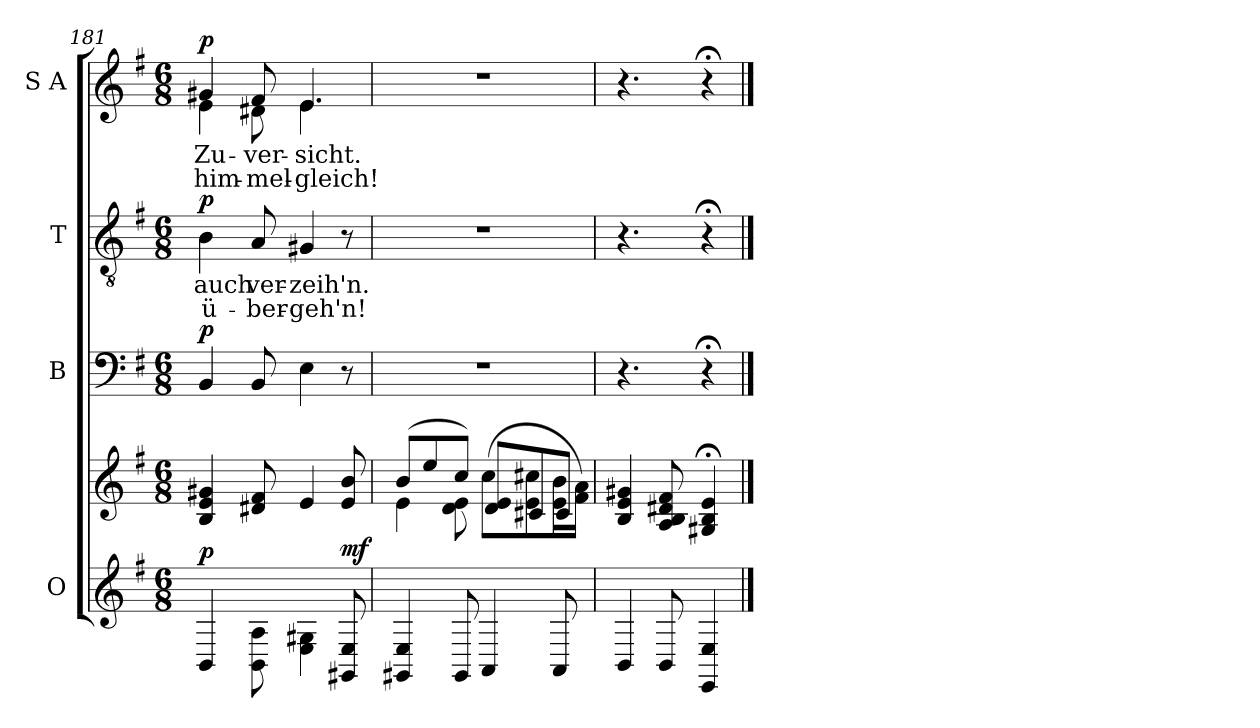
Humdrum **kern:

**kern	**kern	**dynam	**kern	**dynam	**kern	**text	**text	**dynam	**kern	**text	**text	**dynam
*part4	*part4	*part4	*part3	*part3	*part2	*part2	*part2	*part2	*part1	*part1	*part1	*part1
*staff5	*staff4	*staff4/5	*staff3	*staff3	*staff2	*staff2	*staff2	*staff2	*staff1	*staff1	*staff1	*staff1
*I"O	*	*	*I"B	*	*I"T	*	*	*	*I"S A	*	*	*
*clefG2	*clefG2	*	*clefF4	*	*clefGv2	*	*	*	*clefG2	*	*	*
*k[f#]	*k[f#]	*	*k[f#]	*	*k[f#]	*	*	*	*k[f#]	*	*	*
*M6/8	*M6/8	*	*M6/8	*	*M6/8	*	*	*	*M6/8	*	*	*
=181	=181	=181	=181	=181	=181	=181	=181	=181	=181	=181	=181	=181
!	!	!LO:DY:a=2	!	!LO:DY:a	!	!LO:LY:b	!LO:LY:b	!LO:DY:a	!	!LO:LY:b	!LO:LY:b	!LO:DY:a
*	*	*	*	*	*	*	*	*	*^	*	*	*
4BB/	4B/ 4e/ 4g#X/	p	4BB/	p	4B\	auch	-ü-	p	4g#X/	4e\	Zu-	him-	p
!	!	!	!	!	!	!LO:LY:b	!LO:LY:b	!	!	!	!LO:LY:b	!LO:LY:b	!
8BB\ 8A\	8d#X/ 8f#/	.	8BB/	.	8A/	ver-	-ber-	.	8f#/	8d#X\	-ver-	-mel-	.
!	!	!	!	!	!	!LO:LY:b	!LO:LY:b	!	!	!	!LO:LY:b	!LO:LY:b	!
4E\ 4G#X\	4e/	.	4E\	.	4G#X/	-zeih'n.	-geh'n!	.	4.e/	4.e\	-sicht.	-gleich!	.
!	!	!LO:DY:a=2	!	!	!	!	!	!	!	!	!	!	!
8GG#X/ 8E/	8e/ 8b/	mf	8r	.	8r	.	.	.	.	.	.	.	.
*	*	*	*	*	*	*	*	*	*v	*v	*	*	*
=182	=182	=182	=182	=182	=182	=182	=182	=182	=182	=182	=182	=182
*	*^	*	*	*	*	*	*	*	*	*	*	*
4GG#X/ 4E/	(>8b/L	4e\	.	2.r	.	2.r	.	.	.	2.r	.	.	.
.	8ee/	.	.	.	.	.	.	.	.	.	.	.	.
8GG#/	8cc/J)	8d\ 8e\	.	.	.	.	.	.	.	.	.	.	.
4AA/	(>8cc\L	8d/ 8e/L	.	.	.	.	.	.	.	.	.	.	.
.	8e\ 8cc#X\	8c#X/	.	.	.	.	.	.	.	.	.	.	.
8AA/	16e\ 16b\L	8c#/J	.	.	.	.	.	.	.	.	.	.	.
.	16f#\ 16a\JJ)	.	.	.	.	.	.	.	.	.	.	.	.
*	*v	*v	*	*	*	*	*	*	*	*	*	*	*
=183	=183	=183	=183	=183	=183	=183	=183	=183	=183	=183	=183	=183
4BB/	4B/ 4e/ 4g#X/	.	4.r	.	4.r	.	.	.	4.r	.	.	.
8BB/	8A/ 8B/ 8d#X/ 8f#/	.	.	.	.	.	.	.	.	.	.	.
4EE/ 4E/	4G#X/;< 4B/;< 4e/;<	.	4r;<	.	4r;<	.	.	.	4r;<	.	.	.
==	==	==	==	==	==	==	==	==	==	==	==	==
*-	*-	*-	*-	*-	*-	*-	*-	*-	*-	*-	*-	*-
